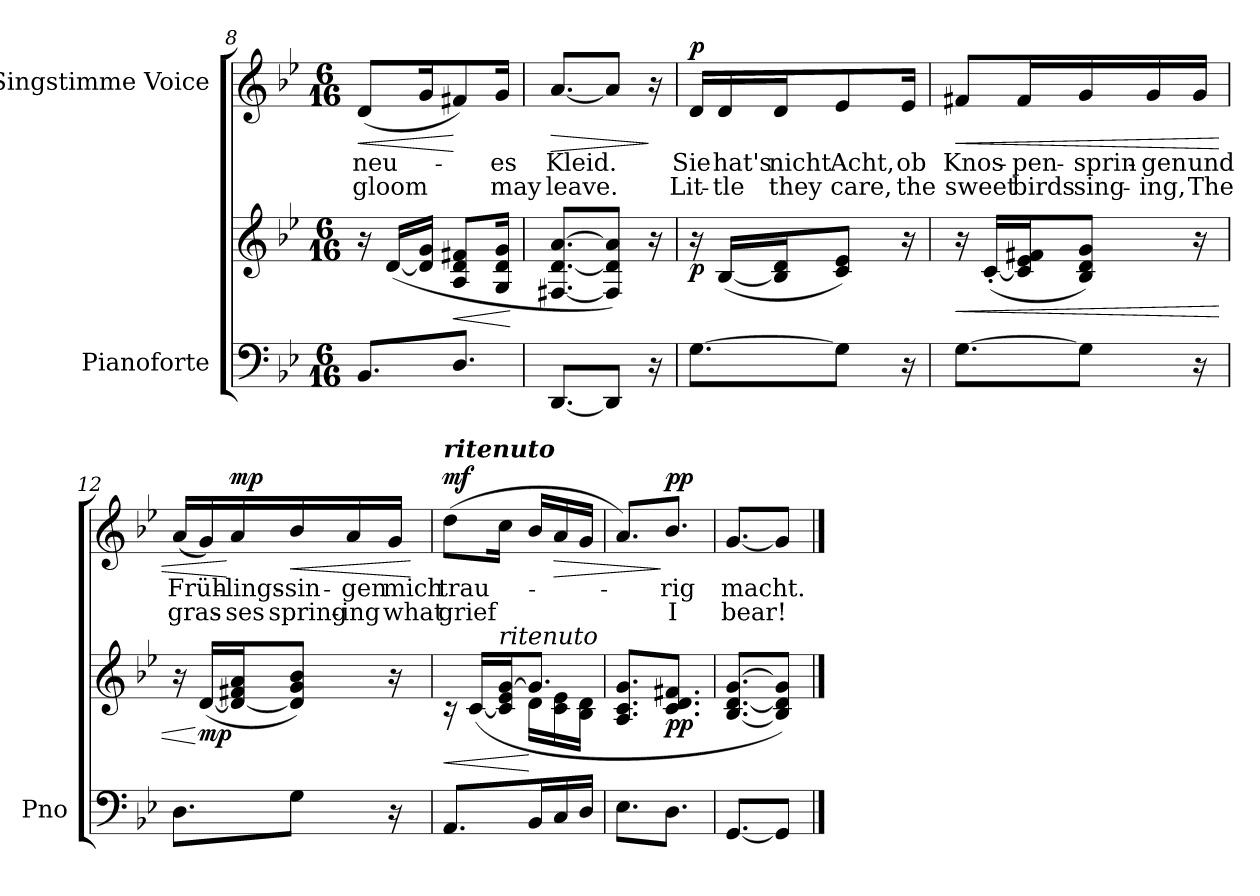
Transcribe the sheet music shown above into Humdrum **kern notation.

**kern	**kern	**dynam	**kern	**text	**text	**dynam
*part2	*part2	*part2	*part1	*part1	*part1	*part1
*staff3	*staff2	*staff2/3	*staff1	*staff1	*staff1	*staff1
*I"Pianoforte	*	*	*I"Singstimme Voice	*	*	*
*I'Pno	*	*	*	*	*	*
*clefF4	*clefG2	*	*clefG2	*	*	*
*k[b-e-]	*k[b-e-]	*	*k[b-e-]	*	*	*
*M6/16	*M6/16	*	*M6/16	*	*	*
=8	=8	=8	=8	=8	=8	=8
!	!	!	!	!LO:LY:b	!LO:LY:b	!LO:HP:b
8.BB-/L	16r	.	(<8d/L	neu-	gloom	<
.	(>[16d/LL	.	.	.	.	.
.	16d/] 16g/JJ	.	16g/K	.	.	.
!	!	!LO:HP:b	!	!	!	!
8.D/J	8A/ 8d/ 8f#X/L	<	8f#X/)	.	.	[
!	!	!	!	!LO:LY:b	!LO:LY:b	!
.	16G/ 16d/ 16g/Jk	.	16g/Jk	-es	may	.
.	.	[	.	.	.	.
=9	=9	=9	=9	=9	=9	=9
!	!	!	!	!LO:LY:b	!LO:LY:b	!LO:HP:b
[8.DD/L	[8.F#X/ [8.d/ [8.a/L	.	[8.a/L	Kleid.	leave.	>
8DD/J]	8F#/] 8d/] 8a/]J)	.	8a/J]	.	.	.
16r	16r	.	16r	.	.	]
=10	=10	=10	=10	=10	=10	=10
!	!	!LO:DY:b	!	!LO:LY:b	!LO:LY:b	!LO:DY:a
[8.G\L	16r	p	16d/LL	Sie	Lit-	p
!	!	!	!	!LO:LY:b	!LO:LY:b	!
.	(>[16B-/LL	.	16d/	hat's	-tle	.
!	!	!	!	!LO:LY:b	!LO:LY:b	!
.	16B-/] 16d/J	.	16d/J	nicht	they	.
!	!	!	!	!LO:LY:b	!LO:LY:b	!
8G\J]	8c/ 8e-/J)	.	8e-/	Acht,	care,	.
!	!	!	!	!LO:LY:b	!LO:LY:b	!
16r	16r	.	16e-/Jk	ob	the	.
!!LO:PB:g=z
=11	=11	=11	=11	=11	=11	=11
!	!	!LO:HP:b	!	!LO:LY:b	!LO:LY:b	!LO:HP:b
[8.G\L	16r	<	8f#X/L	Knos-	sweet	<
.	(>[16c'/LL	.	.	.	.	.
!	!	!	!	!LO:LY:b	!LO:LY:b	!
.	16c/] 16e-/ 16f#X/J	.	16f#/L	-pen-	birds	.
!	!	!	!	!LO:LY:b	!LO:LY:b	!
8G\J]	8B-/ 8d/ 8g/J)	.	16g/	-sprin-	sing-	.
!	!	!	!	!LO:LY:b	!LO:LY:b	!
.	.	.	16g/	-gen	-ing,	.
!	!	!	!	!LO:LY:b	!LO:LY:b	!
16r	16r	.	16g/JJ	und	The	.
=12	=12	=12	=12	=12	=12	=12
!	!	!	!	!LO:LY:b	!LO:LY:b	!
8.D\L	16r	.	(<16a/LL	Früh-	gras-	.
!	!	!LO:DY:n=1:b	!	!	!	!
.	(>[16d/LL	[ mp	16g/)	.	.	.
!	!	!	!	!LO:LY:b	!LO:LY:b	!LO:DY:n=1:a
.	16d/_ 16f#X/ 16a/J	.	16a/	-lings-	-ses	[ mp
!	!	!	!	!LO:LY:b	!LO:LY:b	!LO:HP:b
8G\J	8d/] 8g/ 8b-/J)	.	16b-/	-sin-	spring-	<
!	!	!	!	!LO:LY:b	!LO:LY:b	!
.	.	.	16a/	-gen	-ing	.
!	!	!	!	!LO:LY:b	!LO:LY:b	!
16r	16r	.	16g/JJ	mich	what	.
.	.	.	.	.	.	[
=13	=13	=13	=13	=13	=13	=13
!	!	!	!LO:TX:a:Bi:t=ritenuto	!	!	!
!	!	!LO:HP:b	!	!LO:LY:b	!LO:LY:b	!LO:DY:a
*	*^	*	*	*	*	*
8.AA/L	16rc	8.ryy	<	(>8dd\L	trau-	grief	mf
.	(>[16c/LL	.	.	.	.	.	.
!	!LO:TX:a:i:t=ritenuto	!	!	!	!	!	!
.	16c/] 16e-/ [16g/J	.	.	16cc\Jk	.	.	.
16BB-/L	8.g/J]	16d\LL	[	16b-/LL	.	.	.
*	*	*	*	*MM55	*	*	*
!	!	!	!	!	!	!	!LO:HP:b
16C/	.	16c\ 16e-\	.	16a/	.	.	>
16D/JJ	.	16B-\ 16d\JJ	.	16g/JJ	.	.	.
*	*v	*v	*	*	*	*	*
=14	=14	=14	=14	=14	=14	=14
8.E-\L	8.A/ 8.c/ 8.g/L	.	8.a/L)	.	.	.
*	*	*	*MM50	*	*	*
!	!	!LO:DY:b	!	!LO:LY:b	!LO:LY:b	!LO:DY:n=1:a
8.D\J	8.c/ 8.d/ 8.f#X/J	pp	8.b-/J	-rig	I	] pp
=15	=15	=15	=15	=15	=15	=15
!	!	!	!	!LO:LY:b	!LO:LY:b	!
[8.GG/L	[8.B-/ [8.d/ [8.g/L	.	[8.g/L	macht.	bear!	.
8GG/J]	8B-/] 8d/] 8g/]J)	.	8g/J]	.	.	.
==	==	==	==	==	==	==
*-	*-	*-	*-	*-	*-	*-
